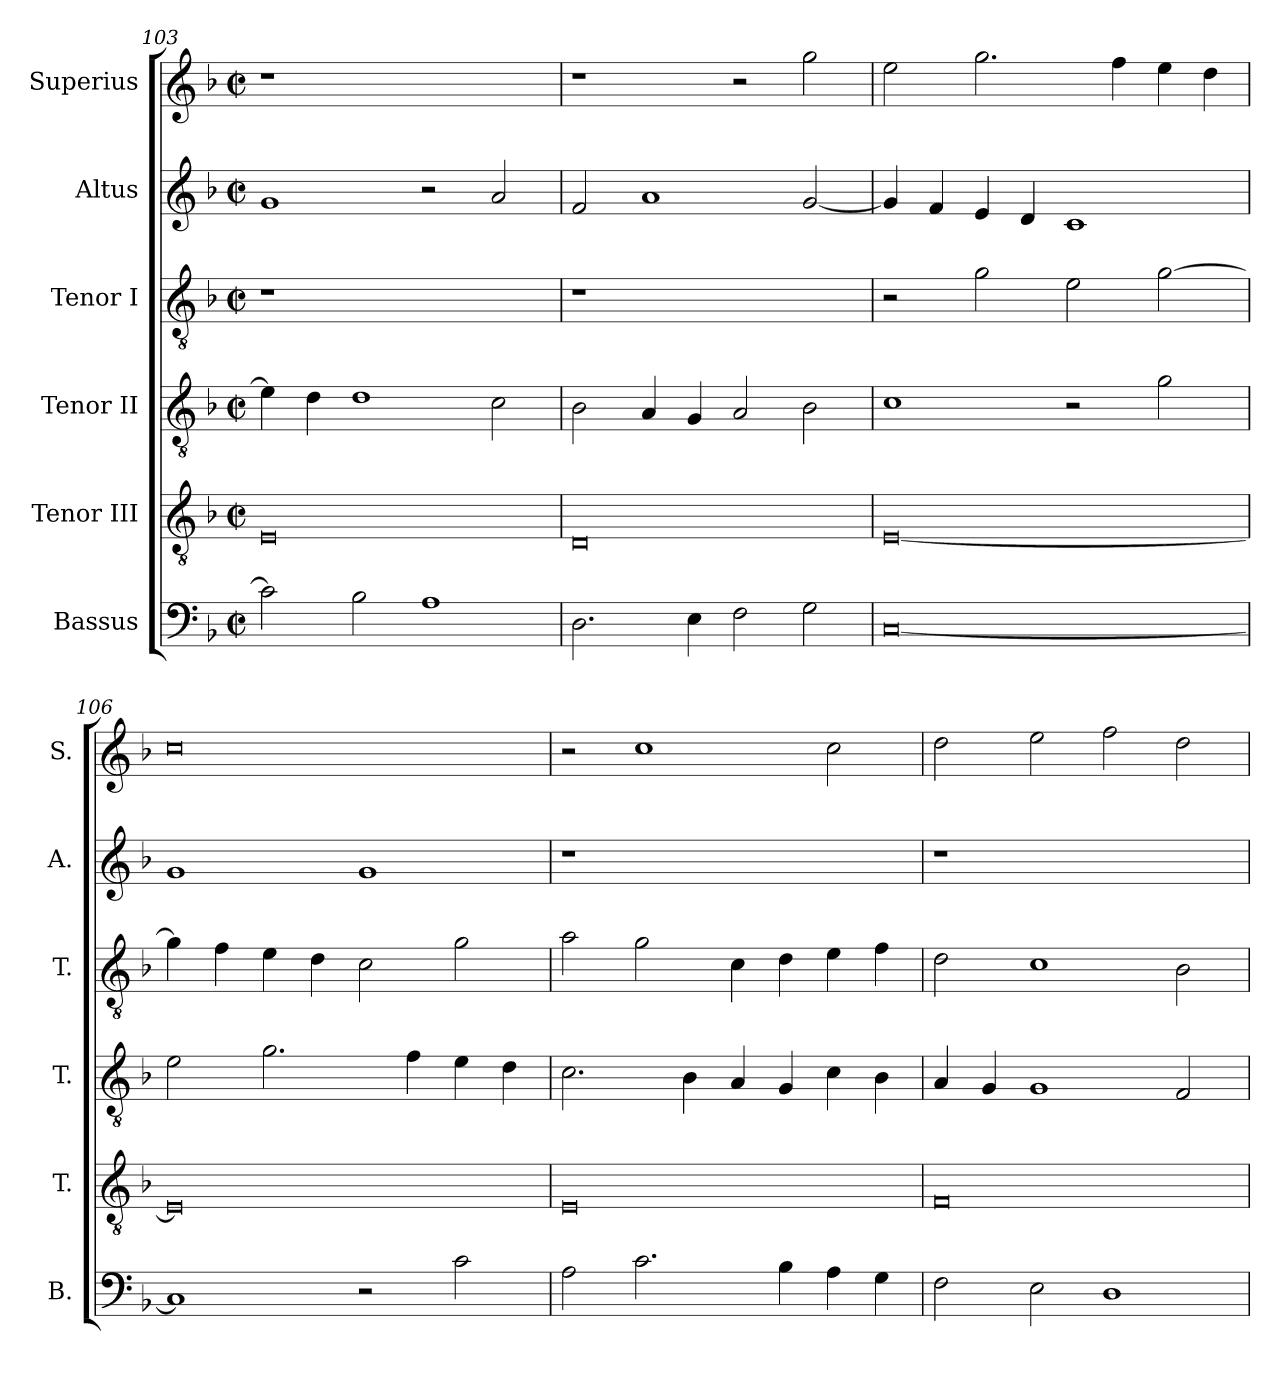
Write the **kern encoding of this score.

**kern	**kern	**kern	**kern	**kern	**kern
*part6	*part5	*part4	*part3	*part2	*part1
*staff6	*staff5	*staff4	*staff3	*staff2	*staff1
*I"Bassus	*I"Tenor III	*I"Tenor II	*I"Tenor I	*I"Altus	*I"Superius
*I'B.	*I'T.	*I'T.	*I'T.	*I'A.	*I'S.
*clefF4	*clefGv2	*clefGv2	*clefGv2	*clefG2	*clefG2
*	*ITrd7c12	*ITrd7c12	*ITrd7c12	*	*
*k[b-]	*k[b-]	*k[b-]	*k[b-]	*k[b-]	*k[b-]
*F:	*F:	*F:	*F:	*F:	*F:
*M2/2	*M2/2	*M2/2	*M2/2	*M2/2	*M2/2
*met(c|)	*met(c|)	*met(c|)	*met(c|)	*met(c|)	*met(c|)
=103	=103	=103	=103	=103	=103
!	!	!	!LO:N:vis=1	!	!LO:N:vis=1
2ci\]	0EEi	4Ei\]	1r	1gi	1r
.	.	4Di\	.	.	.
2B-i\	.	1Di	.	.	.
1Ai	.	.	1ryy	2r	1ryy
.	.	2Ci\	.	2ai/	.
=104	=104	=104	=104	=104	=104
!	!	!	!LO:N:vis=1	!	!
2.Di\	0DDi	2BB-i\	1r	2fi/	1r
.	.	4AAi/	.	1ai	.
4Ei\	.	4GGi/	.	.	.
2Fi\	.	2AAi/	1ryy	.	2r
2Gi\	.	2BB-i\	.	[<2gi/	2ggi\
=105	=105	=105	=105	=105	=105
[<0Ci	[<0EEi	1Ci	2r	4gi/]	2eei\
.	.	.	.	4fi/	.
.	.	.	2Gi\	4ei/	2.ggi\
.	.	.	.	4di/	.
.	.	2r	2Ei\	1ci	.
.	.	.	.	.	4ffi\
.	.	2Gi\	[>2Gi\	.	4eei\
.	.	.	.	.	4ddi\
!!LO:PB:g=z
=106	=106	=106	=106	=106	=106
1Ci]	0EEi]	2Ei\	4Gi\]	1gi	0cci
.	.	.	4Fi\	.	.
.	.	2.Gi\	4Ei\	.	.
.	.	.	4Di\	.	.
2r	.	.	2Ci\	1gi	.
.	.	4Fi\	.	.	.
2ci\	.	4Ei\	2Gi\	.	.
.	.	4Di\	.	.	.
=107	=107	=107	=107	=107	=107
!	!	!	!	!LO:N:vis=1	!
2Ai\	0EEi	2.Ci\	2Ai\	1r	2r
2.ci\	.	.	2Gi\	.	1cci
.	.	4BB-i\	.	.	.
.	.	4AAi/	4Ci\	1ryy	.
4B-i\	.	4GGi/	4Di\	.	.
4Ai\	.	4Ci\	4Ei\	.	2cci\
4Gi\	.	4BB-i\	4Fi\	.	.
=108	=108	=108	=108	=108	=108
!	!	!	!	!LO:N:vis=1	!
2Fi\	0FFi	4AAi/	2Di\	1r	2ddi\
.	.	4GGi/	.	.	.
2Ei\	.	1GGi	1Ci	.	2eei\
1Di	.	.	.	1ryy	2ffi\
.	.	2FFi/	2BB-i\	.	2ddi\
=	=	=	=	=	=
*-	*-	*-	*-	*-	*-
